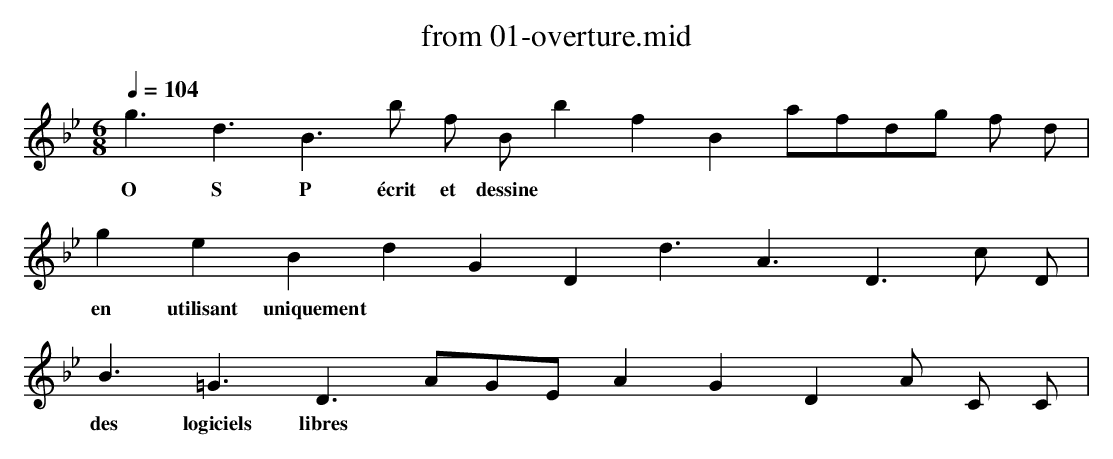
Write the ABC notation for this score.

X:1
T: from 01-overture.mid
M: 6/8
L: 1/8
Q:1/4=104
K:Bb % 2 flats
g3 d3 B3 b f B b2 f2 B2 af-d-g f d |
w:O S P écrit et dessine
g2 e2 B2 d2G2 D2 d3 A3 D3 c D |
w:en utilisant uniquement
B3 =G3 D3 AGE A2-G2D2 A -C C |
w:des logiciels libres
